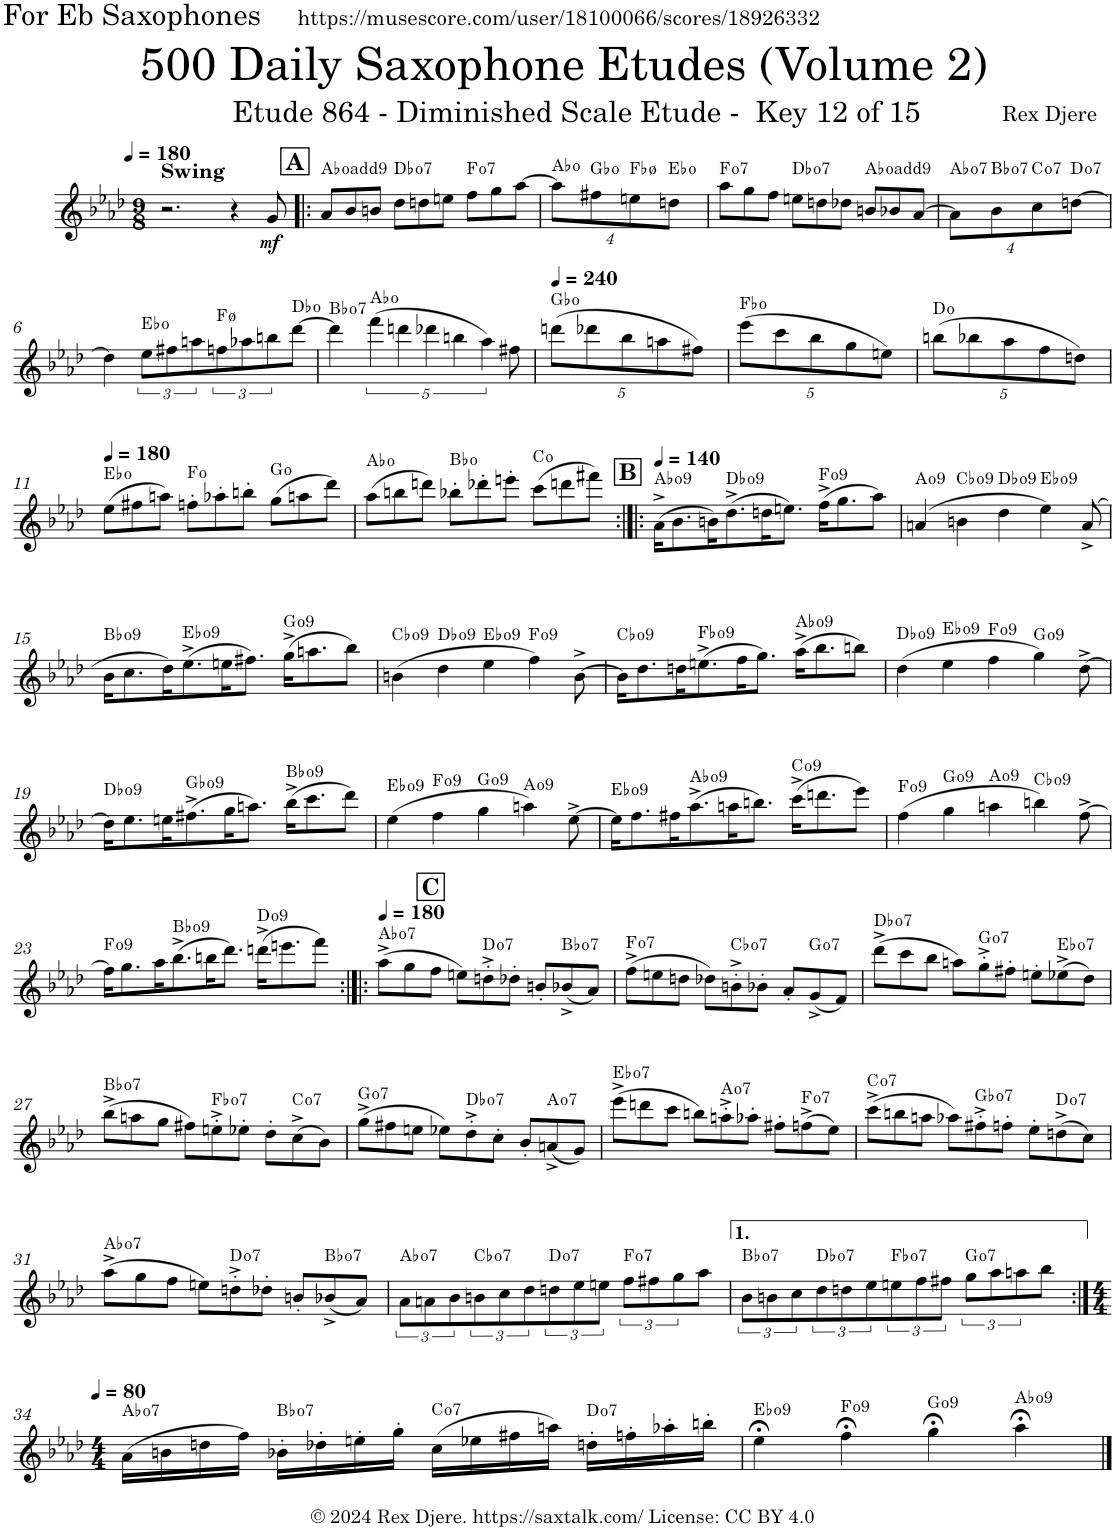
**kern	**dynam	**harte
*part1	*part1	*part1
*staff1	*staff1	*
*I"Alto Saxophone	*	*
*I'A. Sax.	*	*
*clefG2	*	*
*Trd5c9	*	*
*k[b-e-a-d-]	*	*
*M9/8	*	*
*MM180	*	*
=1	=1	=1
!LO:TX:a:B:t=Swing	!	!
2.r	.	.
4r	.	.
!	!LO:DY:b	!
8g/	mf	.
!!LO:REH:place=s1:a:B:cj:fs=14:t=A
=2!|:	=2!|:	=2!|:
8a-/L	.	Ab:dim(9)
8b-/	.	.
8bn/J	.	.
!	!	!LO:H:kt=7
8dd-\L	.	Db:dim7
8ddn\	.	.
8een\J	.	.
!	!	!LO:H:kt=7
8ff\L	.	F:dim7
8gg\	.	.
[8aa-\J	.	.
=3	=3	=3
*Xbrackettup	*	*
32%9aa-\L]	.	Ab:dim
32%9ff#X\	.	Gb:dim
32%9een\	.	Fb:hdim7
32%9ddn\J	.	Eb:dim
=4	=4	=4
!	!	!LO:H:kt=7
8aa-\L	.	F:dim7
8gg\	.	.
8ff\J	.	.
!	!	!LO:H:kt=7
8een\L	.	Db:dim7
8ddn\	.	.
8dd-X\J	.	.
8bn/L	.	Ab:dim(9)
8b-X/	.	.
[8a-/J	.	.
=5	=5	=5
!	!	!LO:H:kt=7
32%9a-\L]	.	Ab:dim7
!	!	!LO:H:kt=7
32%9b-\	.	Bb:dim7
!	!	!LO:H:kt=7
32%9cc\	.	C:dim7
!	!	!LO:H:kt=7
[32%9ddn\J	.	D:dim7
!!LO:LB:g=z
=6	=6	=6
4dd\]	.	.
8ee-\L	.	Eb:dim
8ff#X\	.	.
8aan\	.	.
8ffn\	.	F:hdim7
8aa-X\	.	.
8bbn\	.	.
[8ddd-\J	.	Db:dim
=7	=7	=7
!	!	!LO:H:kt=7
4ddd-\]	.	Bb:dim7
*brackettup	*	*
(20%3fff\	.	Ab:dim
20%3dddn\	.	.
20%3ddd-X\	.	.
20%3bbn\	.	.
20%3aa-\)	.	.
8ff#X\	.	.
=8	=8	=8
*Xbrackettup	*	*
*MM240	*	*
(40%9dddn\L	.	Gb:dim
40%9ddd-X\	.	.
40%9bb-\	.	.
40%9aan\	.	.
40%9ff#X\J)	.	.
=9	=9	=9
(40%9eee-\L	.	Fb:dim
40%9ccc\	.	.
40%9bb-\	.	.
40%9gg\	.	.
40%9een\J)	.	.
=10	=10	=10
(40%9bbn\L	.	D:dim
40%9bb-X\	.	.
40%9aa-\	.	.
40%9ff\	.	.
40%9ddn\J)	.	.
!!LO:LB:g=z
=11	=11	=11
*MM180	*	*
(8ee-\L	.	Eb:dim
8ff#X\	.	.
8aan\J)	.	.
8ffn'\L	.	F:dim
8aa-X'\	.	.
8bbn'\J	.	.
(8gg\L	.	G:dim
8aan\	.	.
8ddd-\J)	.	.
=12	=12	=12
(8aa-\L	.	Ab:dim
8bbn\	.	.
8dddn\J)	.	.
8bb-X'\L	.	Bb:dim
8ddd-X'\	.	.
8eeen'\J	.	.
(8ccc\L	.	C:dim
8dddn\	.	.
8fff#X\J)	.	.
=13:|!|:	=13:|!|:	=13:|!|:
!!LO:REH:place=s1:a:B:cj:fs=14:t=B
*MM140	*	*
!	!	!LO:H:kt=7
(16a-^\KL	.	Ab:dim7(9)
8.b-\	.	.
16bn\K)	.	.
!	!	!LO:H:kt=7
(8.dd-^\	.	Db:dim7(9)
16ddn\K	.	.
8.een\J)	.	.
!	!	!LO:H:kt=7
(16ff^\KL	.	F:dim7(9)
8.gg\	.	.
8aa-\J)	.	.
=14	=14	=14
!	!	!LO:H:kt=7
(4an/	.	A:dim7(9)
!	!	!LO:H:kt=7
4bn\	.	Cb:dim7(9)
!	!	!LO:H:kt=7
4dd-\	.	Db:dim7(9)
!	!	!LO:H:kt=7
4ee-\)	.	Eb:dim7(9)
(8a^/	.	.
!!LO:LB:g=z
=15	=15	=15
!	!	!LO:H:kt=7
16b-\KL	.	Bb:dim7(9)
8.cc\	.	.
16dd-\K)	.	.
!	!	!LO:H:kt=7
(8.ee-^\	.	Eb:dim7(9)
16een\K	.	.
8.ff#X\J)	.	.
!	!	!LO:H:kt=7
(16gg^\KL	.	G:dim7(9)
8.aan\	.	.
8bb-\J)	.	.
=16	=16	=16
!	!	!LO:H:kt=7
(4bn\	.	Cb:dim7(9)
!	!	!LO:H:kt=7
4dd-\	.	Db:dim7(9)
!	!	!LO:H:kt=7
4ee-\	.	Eb:dim7(9)
!	!	!LO:H:kt=7
4ff\)	.	F:dim7(9)
[8b^\	.	.
=17	=17	=17
!	!	!LO:H:kt=7
16b\KL]	.	Cb:dim7(9)
8.dd-\	.	.
16ddn\K	.	.
!	!	!LO:H:kt=7
(8.een^\	.	Fb:dim7(9)
16ff\K	.	.
8.gg\J)	.	.
!	!	!LO:H:kt=7
(16aa-^\KL	.	Ab:dim7(9)
8.bb-\	.	.
8bbn\J)	.	.
=18	=18	=18
!	!	!LO:H:kt=7
(4dd-\	.	Db:dim7(9)
!	!	!LO:H:kt=7
4ee-\	.	Eb:dim7(9)
!	!	!LO:H:kt=7
4ff\	.	F:dim7(9)
!	!	!LO:H:kt=7
4gg\)	.	G:dim7(9)
[8dd-^\	.	.
!!LO:LB:g=z
=19	=19	=19
!	!	!LO:H:kt=7
16dd-\KL]	.	Db:dim7(9)
8.ee-\	.	.
16een\K	.	.
!	!	!LO:H:kt=7
(8.ff#X^\	.	Gb:dim7(9)
16gg\K	.	.
8.aan\J)	.	.
!	!	!LO:H:kt=7
(16bb-^\KL	.	Bb:dim7(9)
8.ccc\	.	.
8ddd-\J)	.	.
=20	=20	=20
!	!	!LO:H:kt=7
(4ee-\	.	Eb:dim7(9)
!	!	!LO:H:kt=7
4ff\	.	F:dim7(9)
!	!	!LO:H:kt=7
4gg\	.	G:dim7(9)
!	!	!LO:H:kt=7
4aan\)	.	A:dim7(9)
[8ee-^\	.	.
=21	=21	=21
!	!	!LO:H:kt=7
16ee-\KL]	.	Eb:dim7(9)
8.ff\	.	.
16ff#X\K	.	.
!	!	!LO:H:kt=7
(8.aa-^\	.	Ab:dim7(9)
16aan\K	.	.
8.bbn\J)	.	.
!	!	!LO:H:kt=7
(16ccc^\KL	.	C:dim7(9)
8.dddn\	.	.
8eee-\J)	.	.
=22	=22	=22
!	!	!LO:H:kt=7
(4ff\	.	F:dim7(9)
!	!	!LO:H:kt=7
4gg\	.	G:dim7(9)
!	!	!LO:H:kt=7
4aan\	.	A:dim7(9)
!	!	!LO:H:kt=7
4bbn\)	.	Cb:dim7(9)
[8ff^\	.	.
!!LO:LB:g=z
=23	=23	=23
!	!	!LO:H:kt=7
16ff\KL]	.	F:dim7(9)
8.gg\	.	.
16aa-\K	.	.
!	!	!LO:H:kt=7
(8.bb-^\	.	Bb:dim7(9)
16bbn\K	.	.
8.ddd-\J)	.	.
!	!	!LO:H:kt=7
(16dddn^\KL	.	D:dim7(9)
8.eeen\	.	.
8fff\J)	.	.
=24:|!|:	=24:|!|:	=24:|!|:
!!LO:REH:place=s1:a:B:cj:fs=14:t=C:qo=1
*MM180	*	*
!	!	!LO:H:kt=7
(8aa-^\L	.	Ab:dim7
8gg\	.	.
8ff\J	.	.
8een\L)	.	.
!	!	!LO:H:kt=7
8ddn'^\	.	D:dim7
8dd-X'\J	.	.
8bn'/L	.	.
!	!	!LO:H:kt=7
(8b-X^/	.	Bb:dim7
8a-/J)	.	.
=25	=25	=25
!	!	!LO:H:kt=7
(8ff^\L	.	F:dim7
8een\	.	.
8ddn\J	.	.
8dd-X\L)	.	.
!	!	!LO:H:kt=7
8bn'^\	.	Cb:dim7
8b-X'\J	.	.
8a-'/L	.	.
!	!	!LO:H:kt=7
(8g^/	.	G:dim7
8f/J)	.	.
=26	=26	=26
!	!	!LO:H:kt=7
(8ddd-^\L	.	Db:dim7
8ccc\	.	.
8bb-\J	.	.
8aan\L)	.	.
!	!	!LO:H:kt=7
8gg'^\	.	G:dim7
8ff#X'\J	.	.
8een'\L	.	.
!	!	!LO:H:kt=7
(8ee-X^\	.	Eb:dim7
8dd-\J)	.	.
!!LO:LB:g=z
=27	=27	=27
!	!	!LO:H:kt=7
(8bb-^\L	.	Bb:dim7
8aan\	.	.
8gg\J	.	.
8ff#X\L)	.	.
!	!	!LO:H:kt=7
8een'^\	.	Fb:dim7
8ee-X'\J	.	.
8dd-'\L	.	.
!	!	!LO:H:kt=7
(8cc^\	.	C:dim7
8b-\J)	.	.
=28	=28	=28
!	!	!LO:H:kt=7
(8gg^\L	.	G:dim7
8ff#X\	.	.
8een\J	.	.
8ee-X\L)	.	.
!	!	!LO:H:kt=7
8dd-'^\	.	Db:dim7
8cc'\J	.	.
8b-'/L	.	.
!	!	!LO:H:kt=7
(8an^/	.	A:dim7
8g/J)	.	.
=29	=29	=29
!	!	!LO:H:kt=7
(8eee-^\L	.	Eb:dim7
8dddn\	.	.
8ccc\J	.	.
8bbn\L)	.	.
!	!	!LO:H:kt=7
8aan'^\	.	A:dim7
8aa-X'\J	.	.
8ff#X'\L	.	.
!	!	!LO:H:kt=7
(8ffn^\	.	F:dim7
8ee-\J)	.	.
=30	=30	=30
!	!	!LO:H:kt=7
(8ccc^\L	.	C:dim7
8bbn\	.	.
8aan\J	.	.
8aa-X\L)	.	.
!	!	!LO:H:kt=7
8ff#X'^\	.	Gb:dim7
8ffn'\J	.	.
8ee-'\L	.	.
!	!	!LO:H:kt=7
(8ddn^\	.	D:dim7
8cc\J)	.	.
!!LO:LB:g=z
=31	=31	=31
!	!	!LO:H:kt=7
(8aa-^\L	.	Ab:dim7
8gg\	.	.
8ff\J	.	.
8een\L)	.	.
!	!	!LO:H:kt=7
8ddn'^\	.	D:dim7
8dd-X'\J	.	.
8bn'/L	.	.
!	!	!LO:H:kt=7
(8b-X^/	.	Bb:dim7
8a-/J)	.	.
=32	=32	=32
*brackettup	*	*
!	!	!LO:H:kt=7
12a-\L	.	Ab:dim7
12an\	.	.
12b-\	.	.
!	!	!LO:H:kt=7
12bn\	.	Cb:dim7
12cc\	.	.
12dd-\	.	.
!	!	!LO:H:kt=7
12ddn\	.	D:dim7
12ee-\	.	.
12een\J	.	.
!	!	!LO:H:kt=7
12ff\L	.	F:dim7
12ff#X\	.	.
12gg\	.	.
8aa-\J	.	.
=33	=33	=33
!	!	!LO:H:kt=7
12b-\L	.	Bb:dim7
12bn\	.	.
12cc\	.	.
!	!	!LO:H:kt=7
12dd-\	.	Db:dim7
12ddn\	.	.
12ee-\	.	.
!	!	!LO:H:kt=7
12een\	.	Fb:dim7
12ff\	.	.
12ff#X\J	.	.
!	!	!LO:H:kt=7
12gg\L	.	G:dim7
12aa-\	.	.
12aan\	.	.
8bb-\J	.	.
!!LO:LB:g=z
=34:|!	=34:|!	=34:|!
*M4/4	*	*
*MM80	*	*
!	!	!LO:H:kt=7
(16a-\LL	.	Ab:dim7
16bn\	.	.
16ddn\	.	.
16ff\JJ)	.	.
!	!	!LO:H:kt=7
16b-X'\LL	.	Bb:dim7
16dd-X'\	.	.
16een'\	.	.
16gg'\JJ	.	.
!	!	!LO:H:kt=7
(16cc\LL	.	C:dim7
16ee-X\	.	.
16ff#X\	.	.
16aan\JJ)	.	.
!	!	!LO:H:kt=7
16ddn'\LL	.	D:dim7
16ffn'\	.	.
16aa-X'\	.	.
16bbn'\JJ	.	.
=35	=35	=35
!	!	!LO:H:kt=7
4ee-;<\	.	Eb:dim7(9)
!	!	!LO:H:kt=7
4ff;<\	.	F:dim7(9)
!	!	!LO:H:kt=7
4gg;<\	.	G:dim7(9)
!	!	!LO:H:kt=7
4aa-;<\	.	Ab:dim7(9)
==	==	==
*-	*-	*-
